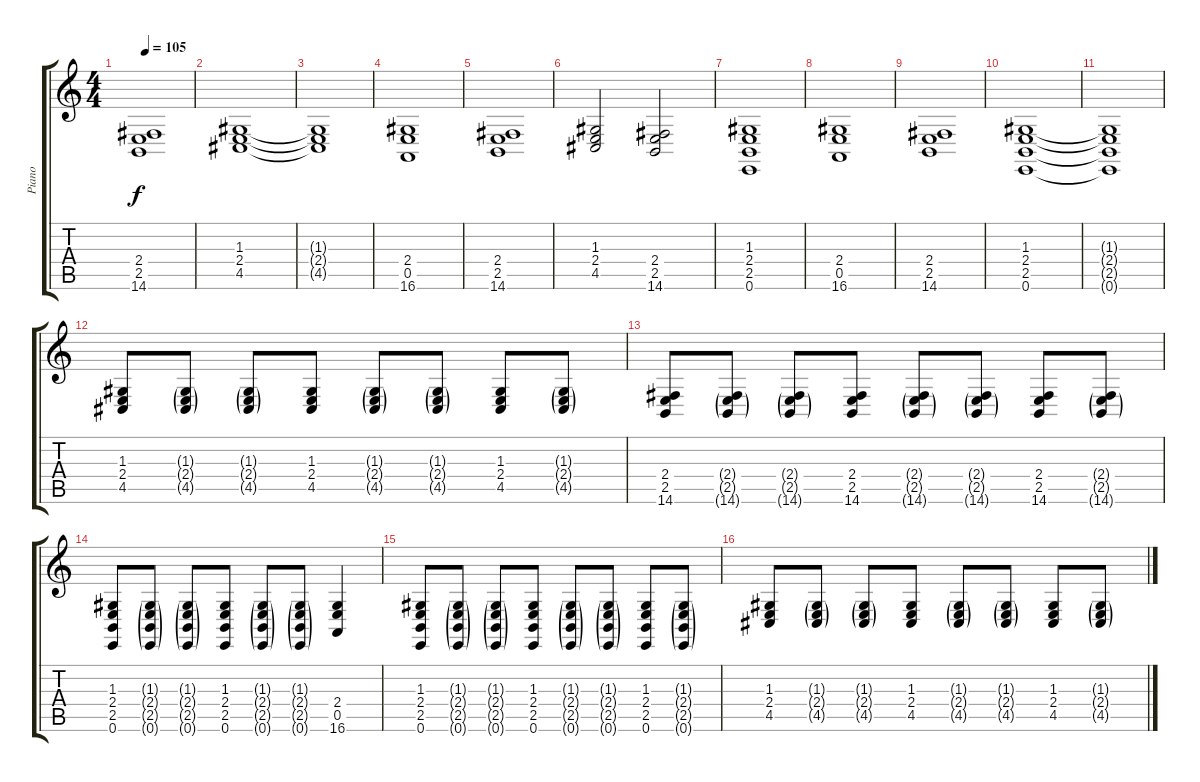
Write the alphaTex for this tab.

\track ("Piano" "Piano") {instrument acousticgrandpiano}
\staff {score tabs}
\tuning (E4 B3 G3 D3 A2 E2) {hide}
\ts (4 4)
\tempo 105
\clef g2
\ks c
(2.4 2.5 14.6).1{dy f} |
(1.3 2.4 4.5).1 |
(1.3{t} 2.4{t} 4.5{t}).1 |
(2.4 0.5 16.6).1 |
(2.4 2.5 14.6).1 |
(1.3 2.4 4.5).2 (2.4 2.5 14.6).2 |
(1.3 2.4 2.5 0.6).1 |
(2.4 0.5 16.6).1 |
(2.4 2.5 14.6).1 |
(1.3 2.4 2.5 0.6).1 |
(1.3{t} 2.4{t} 2.5{t} 0.6{t}).1 |
(1.3 2.4 4.5).8 (1.3{g} 2.4{g} 4.5{g}).8 (1.3{g} 2.4{g} 4.5{g}).8 (1.3 2.4 4.5).8 (1.3{g} 2.4{g} 4.5{g}).8 (1.3{g} 2.4{g} 4.5{g}).8 (1.3 2.4 4.5).8 (1.3{g} 2.4{g} 4.5{g}).8 |
(2.4 2.5 14.6).8 (2.4{g} 2.5{g} 14.6{g}).8 (2.4{g} 2.5{g} 14.6{g}).8 (2.4 2.5 14.6).8 (2.4{g} 2.5{g} 14.6{g}).8 (2.4{g} 2.5{g} 14.6{g}).8 (2.4 2.5 14.6).8 (2.4{g} 2.5{g} 14.6{g}).8 |
(1.3 2.4 2.5 0.6).8 (1.3{g} 2.4{g} 2.5{g} 0.6{g}).8 (1.3{g} 2.4{g} 2.5{g} 0.6{g}).8 (1.3 2.4 2.5 0.6).8 (1.3{g} 2.4{g} 2.5{g} 0.6{g}).8 (1.3{g} 2.4{g} 2.5{g} 0.6{g}).8 (2.4 0.5 16.6).4 |
(1.3 2.4 2.5 0.6).8 (1.3{g} 2.4{g} 2.5{g} 0.6{g}).8 (1.3{g} 2.4{g} 2.5{g} 0.6{g}).8 (1.3 2.4 2.5 0.6).8 (1.3{g} 2.4{g} 2.5{g} 0.6{g}).8 (1.3{g} 2.4{g} 2.5{g} 0.6{g}).8 (1.3 2.4 2.5 0.6).8 (1.3{g} 2.4{g} 2.5{g} 0.6{g}).8 |
(1.3 2.4 4.5).8 (1.3{g} 2.4{g} 4.5{g}).8 (1.3{g} 2.4{g} 4.5{g}).8 (1.3 2.4 4.5).8 (1.3{g} 2.4{g} 4.5{g}).8 (1.3{g} 2.4{g} 4.5{g}).8 (1.3 2.4 4.5).8 (1.3{g} 2.4{g} 4.5{g}).8
